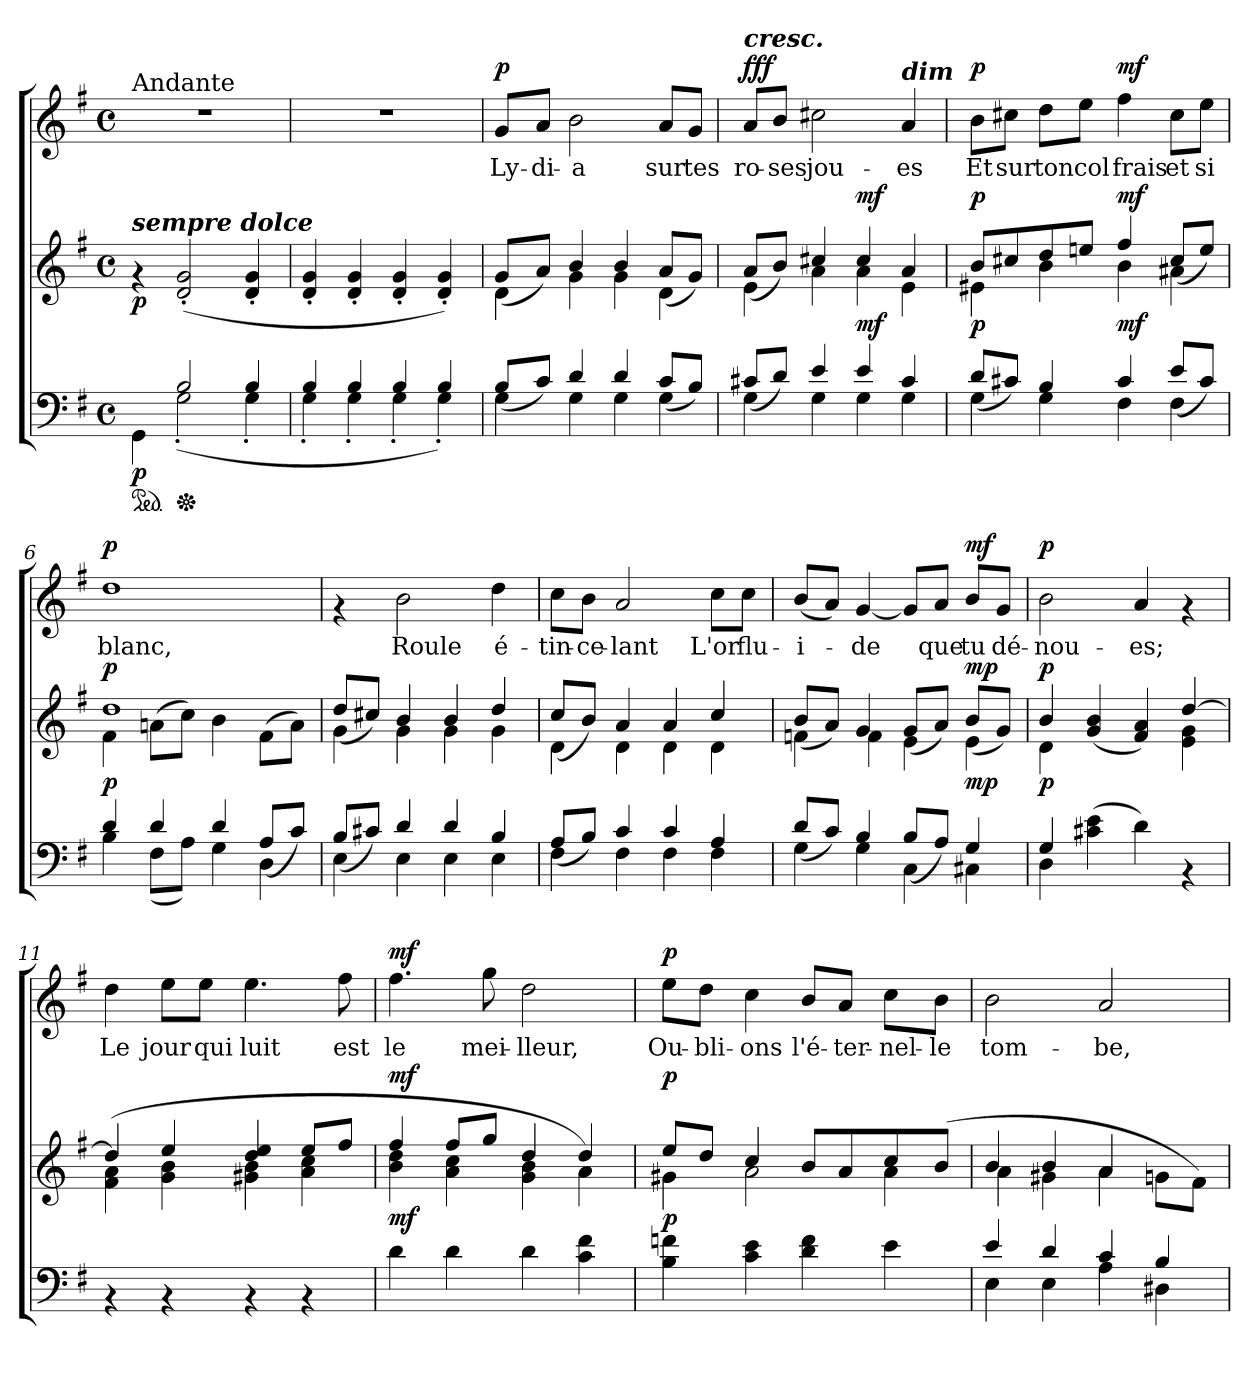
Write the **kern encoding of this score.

**kern	**dynam	**kern	**dynam	**kern	**text	**dynam
*part3	*part3	*part2	*part2	*part1	*part1	*part1
*staff3	*staff3	*staff2	*staff2	*staff1	*staff1	*staff1
*clefF4	*	*clefG2	*	*clefG2	*	*
*k[f#]	*	*k[f#]	*	*k[f#]	*	*
*G:	*	*G:	*	*G:	*	*
*M4/4	*	*M4/4	*	*M4/4	*	*
*met(c)	*	*met(c)	*	*met(c)	*	*
*ped	*	*	*	*	*	*
*MM65	*	*MM65	*	*MM65	*	*
=1	=1	=1	=1	=1	=1	=1
*^	*	*	*	*	*	*
!	!	!	!	!	!LO:TX:a:t=Andante	!	!
!	!	!	!LO:TX:a:Bi:t=sempre dolce	!	!	!	!
!	!	!LO:DY:b	!	!LO:DY:b	!	!	!
4GG\	4ryy	p	4rf	p	1r	.	.
*Xped	*	*	*	*	*	*	*
2B/	(>2G'<\	.	(2d/'< 2g/'<	.	.	.	.
4B/	4G'<\	.	4d/'< 4g/'<	.	.	.	.
=2	=2	=2	=2	=2	=2	=2	=2
4B/	4G'<\	.	4d/'< 4g/'<	.	1r	.	.
4B/	4G'<\	.	4d/'< 4g/'<	.	.	.	.
4B/	4G'<\	.	4d/'< 4g/'<	.	.	.	.
4B/	4G'<\)	.	4d/'< 4g/'<)	.	.	.	.
=3	=3	=3	=3	=3	=3	=3	=3
*	*	*	*^	*	*	*	*
!	!	!	!	!	!	!	!LO:LY:b	!LO:DY:a
4G\	(>8B/L	.	4d\	(>8g/L	.	8g/L	Ly-	p
!	!	!	!	!	!	!	!LO:LY:b	!
.	8c/J)	.	.	8a/J)	.	8a/J	-di-	.
!	!	!	!	!	!	!	!LO:LY:b	!
4d/	4G\	.	4b/	4g\	.	2b\	-a	.
4d/	4G\	.	4b/	4g\	.	.	.	.
!	!	!	!	!	!	!	!LO:LY:b	!
4G\	(>8c/L	.	4d\	(>8a/L	.	8a/L	sur	.
!	!	!	!	!	!	!	!LO:LY:b	!
.	8B/J)	.	.	8g/J)	.	8g/J	tes	.
!!LO:LB:g=z
=4	=4	=4	=4	=4	=4	=4	=4	=4
!	!	!	!	!	!	!LO:TX:a:Bi:t=cresc.	!	!
!	!	!	!	!	!	!	!LO:LY:b	!LO:DY:a
4G\	(>8c#X/L	.	4e\	(>8a/L	.	8a/L	ro-	fff
!	!	!	!	!	!	!	!LO:LY:b	!
.	8d/J)	.	.	8b/J)	.	8b/J	-ses	.
!	!	!	!	!	!	!	!LO:LY:b	!
4e/	4G\	.	4cc#X/	4a\	.	2cc#X\	jou-	.
!	!	!LO:DY:a	!	!	!LO:DY:a	!	!	!
4e/	4G\	mf	4cc#/	4a\	mf	.	.	.
!	!	!	!	!	!	!LO:TX:a:Bi:t=dim	!	!
!	!	!	!	!	!	!	!LO:LY:b	!
4c#/	4G\	.	4a/	4e\	.	4a/	-es	.
=5	=5	=5	=5	=5	=5	=5	=5	=5
!	!	!LO:DY:a	!	!	!LO:DY:a	!	!LO:LY:b	!LO:DY:a
4G\	(>8d/L	p	4e#X\	8b/L	p	8b\L	Et	p
!	!	!	!	!	!	!	!LO:LY:b	!
.	8c#X/J)	.	.	8cc#X/	.	8cc#X\J	sur	.
!	!	!	!	!	!	!	!LO:LY:b	!
4B/	4G\	.	4b\	8dd/	.	8dd\L	ton	.
!	!	!	!	!	!	!	!LO:LY:b	!
.	.	.	.	8een/J	.	8ee\J	col	.
!	!	!LO:DY:a	!	!	!LO:DY:a	!	!LO:LY:b	!LO:DY:a
4c#/	4F#\	mf	4ff#/	4b\	mf	4ff#\	frais	mf
!	!	!	!	!	!	!	!LO:LY:b	!
4F#\	(>8e/L	.	4a#X\	(>8cc#/L	.	8cc#\L	et	.
!	!	!	!	!	!	!	!LO:LY:b	!
.	8c#/J)	.	.	8ee/J)	.	8ee\J	si	.
=6	=6	=6	=6	=6	=6	=6	=6	=6
*	*	*	*	*^	*	*	*	*
!	!	!LO:DY:a	!	!	!	!LO:DY:a	!	!LO:LY:b	!LO:DY:a
4d/	4B\	p	2.ryy	1dd	4f#\	p	1dd	blanc,	p
4d/	(>8F#\L	.	.	.	(>8an\L	.	.	.	.
.	8A\J)	.	.	.	8cc\J)	.	.	.	.
4d/	4G\	.	.	.	4b\	.	.	.	.
*	*	*	*MM60	*	*	*	*	*	*
4D\	(>8A/L	.	4ryy	.	(>8f#\L	.	.	.	.
.	8c/J)	.	.	.	8a\J)	.	.	.	.
*	*	*	*v	*v	*v	*	*	*	*
!!LO:PB:g=z
=7	=7	=7	=7	=7	=7	=7	=7
*	*	*	*MM65	*	*	*	*
*	*	*	*^	*	*	*	*
*	*	*	*	*^	*	*	*	*
*	*	*	*	*v	*v	*	*	*	*
4E\	(>8B/L	.	4g\	(>8dd/L	.	4rf	.	.
.	8c#X/J)	.	.	8cc#X/J)	.	.	.	.
!	!	!	!	!	!	!	!LO:LY:b	!
4d/	4E\	.	4b/	4g\	.	2b\	Roule	.
4d/	4E\	.	4b/	4g\	.	.	.	.
!	!	!	!	!	!	!	!LO:LY:b	!
4B/	4E\	.	4dd/	4g\	.	4dd\	é-	.
=8	=8	=8	=8	=8	=8	=8	=8	=8
!	!	!	!	!	!	!	!LO:LY:b	!
4F#\	(>8A/L	.	4d\	(>8cc/L	.	8cc\L	-tin-	.
!	!	!	!	!	!	!	!LO:LY:b	!
.	8B/J)	.	.	8b/J)	.	8b\J	-ce-	.
!	!	!	!	!	!	!	!LO:LY:b	!
4c/	4F#\	.	4a/	4d\	.	2a/	-lant	.
4c/	4F#\	.	4a/	4d\	.	.	.	.
!	!	!	!	!	!	!	!LO:LY:b	!
4A/	4F#\	.	4cc/	4d\	.	8cc\L	L'or	.
!	!	!	!	!	!	!	!LO:LY:b	!
.	.	.	.	.	.	8cc\J	flu-	.
=9	=9	=9	=9	=9	=9	=9	=9	=9
!	!	!	!	!	!	!	!LO:LY:b	!
4G\	(>8d/L	.	4fn\	(>8b/L	.	(>8b/L	-i-	.
.	8c/J)	.	.	8a/J)	.	8a/J)	.	.
!	!	!	!	!	!	!	!LO:LY:b	!
4B/	4G\	.	4g/	4f\	.	[<4g/	-de	.
4C\	(>8B/L	.	4e\	(>8g/L	.	8g/L]	.	.
!	!	!	!	!	!	!	!LO:LY:b	!
.	8A/J)	.	.	8a/J)	.	8a/J	que	.
!	!	!LO:DY:a	!	!	!LO:DY:a	!	!LO:LY:b	!LO:DY:a
4G/	4C#X\	mp	4e\	(>8b/L	mp	8b/L	tu	mf
!	!	!	!	!	!	!	!LO:LY:b	!
.	.	.	.	8g/J)	.	8g/J	dé-	.
!!LO:LB:g=z
=10	=10	=10	=10	=10	=10	=10	=10	=10
*	*	*	*	*	*	*MM60	*	*
!	!	!LO:DY:a	!	!	!LO:DY:a	!	!LO:LY:b	!LO:DY:a
4G/	4D\	p	4b/	4d\	p	2b\	-nou-	p
(>4c#X\ 4e\	2.ryy	.	(4g/ 4b/	2ryy	.	.	.	.
!	!	!	!	!	!	!	!LO:LY:b	!
4d\)	.	.	4f#/ 4a/)	.	.	4a/	-es;	.
*	*	*	*	*	*	*MM65	*	*
4rAA	.	.	[<4dd/	4e\ 4g\	.	4rf	.	.
*v	*v	*	*	*	*	*	*	*
=11	=11	=11	=11	=11	=11	=11	=11
!	!	!	!	!	!	!LO:LY:b	!
4rAA	.	4dd/]	(>4f#\ 4a\	.	4dd\	Le	.
!	!	!	!	!	!	!LO:LY:b	!
4rAA	.	4ee/	4g\ 4b\	.	8ee\L	jour	.
!	!	!	!	!	!	!LO:LY:b	!
.	.	.	.	.	8ee\J	qui	.
!	!	!	!	!	!	!LO:LY:b	!
4rAA	.	4dd/ 4ee/	4g#X\ 4b\	.	4.ee\	luit	.
4rAA	.	4a\ 4cc\	8ee/L	.	.	.	.
!	!	!	!	!	!	!LO:LY:b	!
.	.	.	8ff#/J	.	8ff#\	est	.
=12	=12	=12	=12	=12	=12	=12	=12
!	!LO:DY:a	!	!	!LO:DY:a	!	!LO:LY:b	!LO:DY:a
4d\	mf	4ff#/	4b\ 4dd\	mf	4.ff#\	le	mf
4d\	.	4a\ 4cc\	8ff#/L	.	.	.	.
!	!	!	!	!	!	!LO:LY:b	!
.	.	.	8gg/J	.	8gg\	mei-	.
!	!	!	!	!	!	!LO:LY:b	!
4d\	.	4dd/	4g\ 4b\	.	2dd\	-lleur,	.
4c\ 4f#\	.	4dd/	4a\)	.	.	.	.
!!LO:LB:g=z
=13	=13	=13	=13	=13	=13	=13	=13
!	!LO:DY:a	!	!	!LO:DY:a	!	!LO:LY:b	!LO:DY:a
4B\ 4fn\	p	4g#X\	(>8ee/L	p	8ee\L	Ou-	p
!	!	!	!	!	!	!LO:LY:b	!
.	.	.	8dd/J	.	8dd\J	-bli-	.
!	!	!	!	!	!	!LO:LY:b	!
4c\ 4e\	.	4cc/	2a\	.	4cc\	-ons	.
!	!	!	!	!	!	!LO:LY:b	!
4d\ 4f\	.	8b/L	.	.	8b/L	l'é-	.
!	!	!	!	!	!	!LO:LY:b	!
.	.	8a/	.	.	8a/J	-ter-	.
!	!	!	!	!	!	!LO:LY:b	!
4e\	.	8cc/	4a\	.	8cc\L	-nel-	.
!	!	!	!	!	!	!LO:LY:b	!
.	.	(8b/J	.	.	8b\J	-le	.
=14	=14	=14	=14	=14	=14	=14	=14
*^	*	*	*	*	*	*	*
!	!	!	!	!	!	!	!LO:LY:b	!
4e/	4E\	.	4b/	4a\	.	2b\	tom-	.
4d/	4E\	.	4b/	4g#X\	.	.	.	.
*	*	*	*	*	*	*MM60	*	*
!	!	!	!	!	!	!	!LO:LY:b	!
4c/	4A\	.	4a/	4a\	.	2a/	-be,	.
4B/	4D#X\	.	8gn\L	4ryy	.	.	.	.
.	.	.	8f#\J)	.	.	.	.	.
*v	*v	*	*	*	*	*	*	*
*	*	*v	*v	*	*	*	*
=	=	=	=	=	=	=
*-	*-	*-	*-	*-	*-	*-
